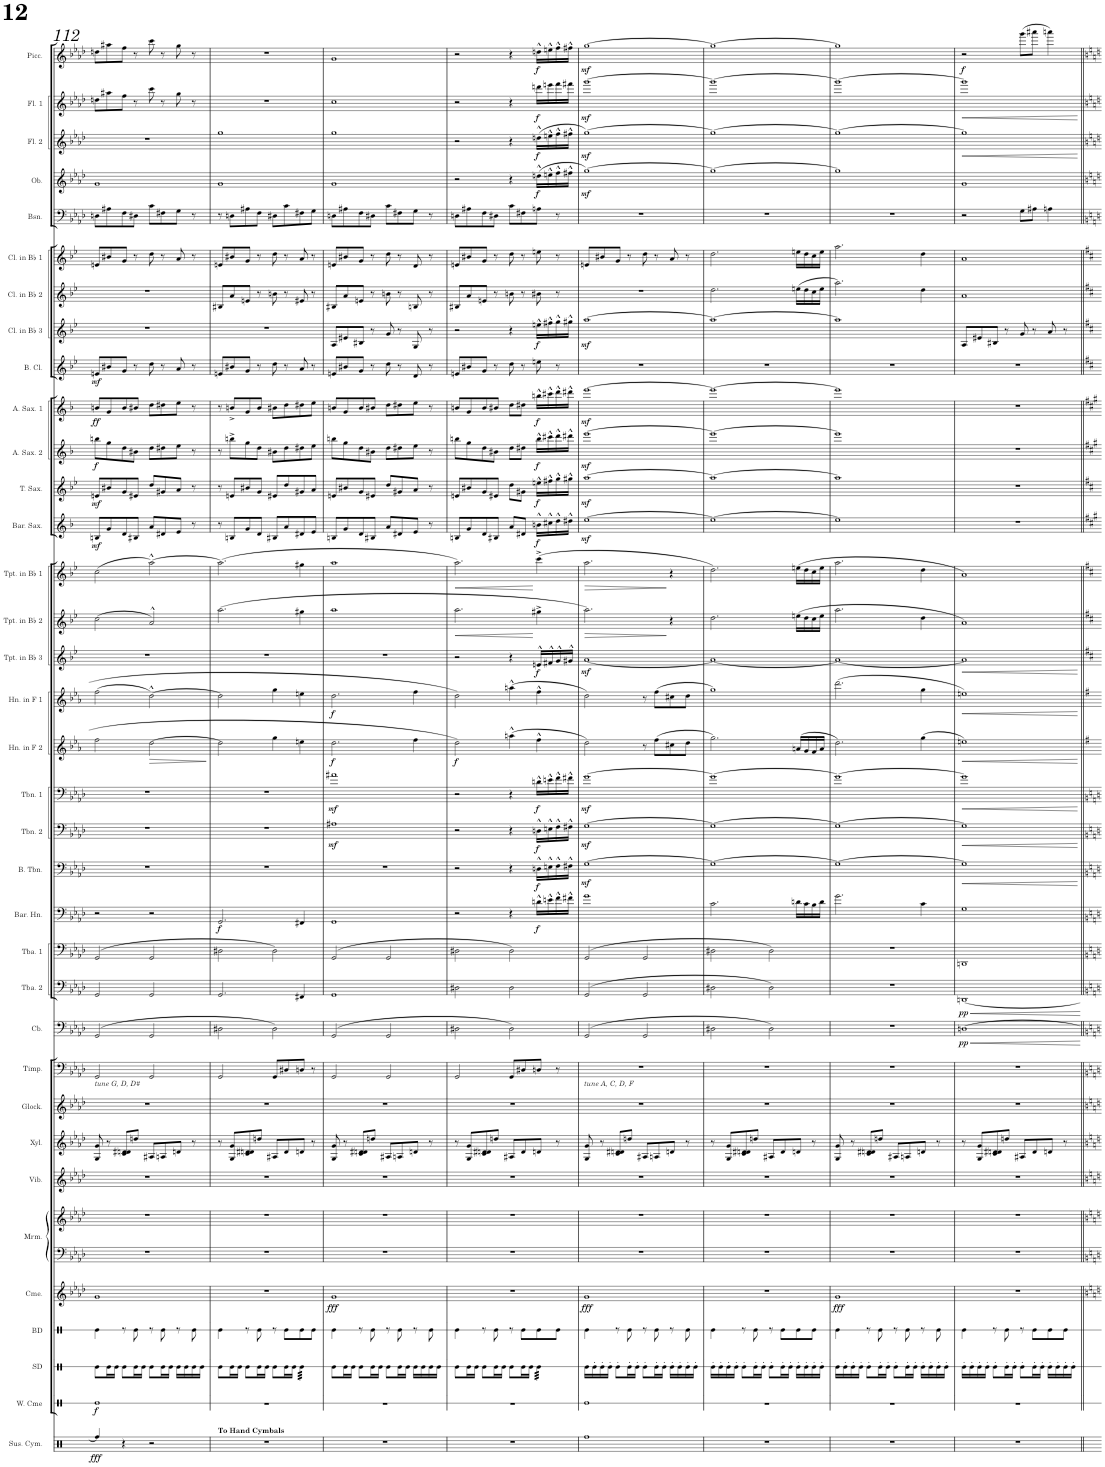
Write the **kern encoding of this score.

**kern	**dynam	**kern	**dynam	**kern	**kern	**kern	**dynam	**kern	**kern	**kern	**kern	**kern	**kern	**kern	**dynam	**kern	**dynam	**kern	**kern	**dynam	**kern	**dynam	**kern	**dynam	**kern	**dynam	**kern	**dynam	**kern	**dynam	**kern	**dynam	**kern	**dynam	**kern	**dynam	**kern	**dynam	**kern	**dynam	**kern	**dynam	**kern	**dynam	**kern	**dynam	**kern	**dynam	**kern	**kern	**kern	**kern	**dynam	**kern	**dynam	**kern	**dynam	**kern	**dynam
*part35	*part35	*part34	*part34	*part33	*part32	*part31	*part31	*part30	*part30	*part29	*part28	*part27	*part26	*part25	*part25	*part24	*part24	*part23	*part22	*part22	*part21	*part21	*part20	*part20	*part19	*part19	*part18	*part18	*part17	*part17	*part16	*part16	*part15	*part15	*part14	*part14	*part13	*part13	*part12	*part12	*part11	*part11	*part10	*part10	*part9	*part9	*part8	*part8	*part7	*part6	*part5	*part4	*part4	*part3	*part3	*part2	*part2	*part1	*part1
*staff36	*staff36	*staff35	*staff35	*staff34	*staff33	*staff32	*staff32	*staff31	*staff30	*staff29	*staff28	*staff27	*staff26	*staff25	*staff25	*staff24	*staff24	*staff23	*staff22	*staff22	*staff21	*staff21	*staff20	*staff20	*staff19	*staff19	*staff18	*staff18	*staff17	*staff17	*staff16	*staff16	*staff15	*staff15	*staff14	*staff14	*staff13	*staff13	*staff12	*staff12	*staff11	*staff11	*staff10	*staff10	*staff9	*staff9	*staff8	*staff8	*staff7	*staff6	*staff5	*staff4	*staff4	*staff3	*staff3	*staff2	*staff2	*staff1	*staff1
*I"Cymbals	*	*I"Wind Chimes	*	*I"Snare Drum	*I"Bass Drum	*I"Chimes	*	*I"Marimba	*	*I"Vibraphone	*I"Xylophone	*I"Glockenspiel	*I"Timpani	*I"Contrabass	*	*I"Tuba 2	*	*I"Tuba 1	*I"Baritone Horn	*	*I"Bass Trombone	*	*I"Trombone 2	*	*I"Trombone 1	*	*I"Horn in F 2	*	*I"Horn in F 1	*	*I"Trumpet in Bb 3	*	*I"Trumpet in Bb 2	*	*I"Trumpet in Bb 1	*	*I"Baritone Saxophone	*	*I"Tenor Saxophone	*	*I"Alto Saxophone 2	*	*I"Alto Saxophone 1	*	*I"Bass Clarinet	*	*I"Clarinet in Bb 3	*	*I"Clarinet in Bb 2	*I"Clarinet in Bb 1	*I"Bassoon	*I"Oboe	*	*I"Flute 2	*	*I"Flute 1	*	*I"Piccolo	*
*I'Cym.	*	*I'W. Cme	*	*I'SD	*I'BD	*I'Cme.	*	*I'Mrm.	*	*I'Vib.	*I'Xyl.	*I'Glock.	*I'Timp.	*I'Cb.	*	*I'Tba. 2	*	*I'Tba. 1	*I'Bar. Hn.	*	*I'B. Tbn.	*	*I'Tbn. 2	*	*I'Tbn. 1	*	*I'Hn. in F 2	*	*I'Hn. in F 1	*	*I'Tpt. in Bb 3	*	*I'Tpt. in Bb 2	*	*I'Tpt. in Bb 1	*	*I'Bar. Sax.	*	*I'T. Sax.	*	*I'A. Sax. 2	*	*I'A. Sax. 1	*	*I'B. Cl.	*	*I'Cl. in Bb 3	*	*I'Cl. in Bb 2	*I'Cl. in Bb 1	*I'Bsn.	*I'Ob.	*	*I'Fl. 2	*	*I'Fl. 1	*	*I'Picc.	*
!!LO:PB:g=z
*clefX	*	*clefX	*	*clefX	*clefX	*clefG2	*	*clefF4	*clefG2	*clefG2	*clefG2	*clefG2	*clefF4	*clefF4	*	*clefF4	*	*clefF4	*clefF4	*	*clefF4	*	*clefF4	*	*clefF4	*	*clefG2	*	*clefG2	*	*clefG2	*	*clefG2	*	*clefG2	*	*clefG2	*	*clefG2	*	*clefG2	*	*clefG2	*	*clefG2	*	*clefG2	*	*clefG2	*clefG2	*clefF4	*clefG2	*	*clefG2	*	*clefG2	*	*clefG2	*
*	*	*	*	*	*	*	*	*	*	*	*Trd-7c-12	*Trd-14c-24	*	*Trd7c12	*	*	*	*	*Trd4c7	*	*	*	*	*	*	*	*Trd4c7	*	*Trd4c7	*	*Trd1c2	*	*Trd1c2	*	*Trd1c2	*	*Trd12c21	*	*Trd8c14	*	*Trd5c9	*	*Trd5c9	*	*Trd8c14	*	*Trd1c2	*	*Trd1c2	*Trd1c2	*	*	*	*	*	*	*	*Trd-7c-12	*
*k[]	*	*k[]	*	*k[]	*k[]	*k[b-e-a-d-]	*	*k[b-e-a-d-]	*k[b-e-a-d-]	*k[b-e-a-d-]	*k[b-e-a-d-]	*k[b-e-a-d-]	*k[b-e-a-d-]	*k[b-e-a-d-]	*	*k[b-e-a-d-]	*	*k[b-e-a-d-]	*k[b-e-a-d-]	*	*k[b-e-a-d-]	*	*k[b-e-a-d-]	*	*k[b-e-a-d-]	*	*k[b-e-a-]	*	*k[b-e-a-]	*	*k[b-e-]	*	*k[b-e-]	*	*k[b-e-]	*	*k[b-]	*	*k[b-e-]	*	*k[b-]	*	*k[b-]	*	*k[b-e-]	*	*k[b-e-]	*	*k[b-e-]	*k[b-e-]	*k[b-e-a-d-]	*k[b-e-a-d-]	*	*k[b-e-a-d-]	*	*k[b-e-a-d-]	*	*k[b-e-a-d-]	*
*M4/4	*	*M4/4	*	*M4/4	*M4/4	*M4/4	*	*M4/4	*M4/4	*M4/4	*M4/4	*M4/4	*M4/4	*M4/4	*	*M4/4	*	*M4/4	*M4/4	*	*M4/4	*	*M4/4	*	*M4/4	*	*M4/4	*	*M4/4	*	*M4/4	*	*M4/4	*	*M4/4	*	*M4/4	*	*M4/4	*	*M4/4	*	*M4/4	*	*M4/4	*	*M4/4	*	*M4/4	*M4/4	*M4/4	*M4/4	*	*M4/4	*	*M4/4	*	*M4/4	*
=112	=112	=112	=112	=112	=112	=112	=112	=112	=112	=112	=112	=112	=112	=112	=112	=112	=112	=112	=112	=112	=112	=112	=112	=112	=112	=112	=112	=112	=112	=112	=112	=112	=112	=112	=112	=112	=112	=112	=112	=112	=112	=112	=112	=112	=112	=112	=112	=112	=112	=112	=112	=112	=112	=112	=112	=112	=112	=112	=112
!	!	!	!	!	!	!	!	!	!	!	!	!	!LO:TX:b:i:t=tune G, D, D#	!	!	!	!	!	!	!	!	!	!	!	!	!	!	!	!	!	!	!	!	!	!	!	!	!	!	!	!	!	!	!	!	!	!	!	!	!	!	!	!	!	!	!	!	!	!
!	!LO:DY:b	!	!LO:DY:b	!	!	!	!	!	!	!	!	!	!	!	!	!	!	!	!	!	!	!	!	!	!	!	!	!	!	!	!	!	!	!	!	!	!	!LO:DY:b	!	!LO:DY:b	!	!LO:DY:b	!	!LO:DY:b	!	!LO:DY:b	!	!	!	!	!	!	!	!	!	!	!	!	!
4Rff/]	fff	1Re	f	8Re\L	4Re\	1g	.	1r	1r	1r	8G/ 8g/	1r	2GG/	(2GG/	.	2GG/	.	(2GG/	2r	.	1r	.	1r	.	1r	.	2ff\	.	(2ff\	.	1r	.	(2cc\	.	(2cc\	.	8Bn/L	mf	8en/L	mf	8bbn\L	f	8bn/L	ff	8en/L	mf	1r	.	1r	8en/L	8Dn\L	1g	.	1r	.	8ddn\L	.	8ddn\L	.
.	.	.	.	16Re\L	.	.	.	.	.	.	8r	.	.	.	.	.	.	.	.	.	.	.	.	.	.	.	.	.	.	.	.	.	.	.	.	.	8g/	.	8b#X/	.	8gg\	.	8g/	.	8b#X/	.	.	.	.	8b#X/	8A#X\	.	.	.	.	8aa#X\	.	8aa#X\	.
.	.	.	.	16Re\JJ	.	.	.	.	.	.	.	.	.	.	.	.	.	.	.	.	.	.	.	.	.	.	.	.	.	.	.	.	.	.	.	.	.	.	.	.	.	.	.	.	.	.	.	.	.	.	.	.	.	.	.	.	.	.	.
4r	.	.	.	8Re\L	8r	.	.	.	.	.	8c/ 8dn/ 8d#X/L	.	.	.	.	.	.	.	.	.	.	.	.	.	.	.	.	.	.	.	.	.	.	.	.	.	8d/	.	8g/	.	8dd\	.	8b/	.	8g/J	.	.	.	.	8g/J	8F\	.	.	.	.	8ff\J	.	8ff\J	.
.	.	.	.	16Re\L	8Re\	.	.	.	.	.	8ddn/J	.	.	.	.	.	.	.	.	.	.	.	.	.	.	.	.	.	.	.	.	.	.	.	.	.	8B#X/J	.	8e#X/J	.	8b#X\J	.	8b#X/J	.	8r	.	.	.	.	8r	8D#X\J	.	.	.	.	8r	.	8r	.
.	.	.	.	16Re\JJ	.	.	.	.	.	.	.	.	.	.	.	.	.	.	.	.	.	.	.	.	.	.	.	.	.	.	.	.	.	.	.	.	.	.	.	.	.	.	.	.	.	.	.	.	.	.	.	.	.	.	.	.	.	.	.
!	!	!	!	!	!	!	!	!	!	!	!	!	!	!	!	!	!	!	!	!	!	!	!	!	!	!	!	!LO:HP:b	!	!	!	!	!	!	!	!	!	!	!	!	!	!	!	!	!	!	!	!	!	!	!	!	!	!	!	!	!	!	!
2r	.	.	.	8Re\L	8r	.	.	.	.	.	8A#X/L	.	2GG/	2GG/	.	2GG/	.	2GG/	2r	.	.	.	.	.	.	.	[2dd\	>	[2dd^^\)	.	.	.	2a^^/)	.	[2aa^^\)	.	8a/L	.	8dd/L	.	8dd\L	.	8dd\L	.	8dd\	.	.	.	.	8dd\	8c\L	.	.	.	.	8ccc\	.	8ccc\	.
.	.	.	.	16Re\L	8Re\	.	.	.	.	.	8An/	.	.	.	.	.	.	.	.	.	.	.	.	.	.	.	.	.	.	.	.	.	.	.	.	.	8d#X/	.	8g#X/	.	8dd#X\	.	8dd#X\	.	8r	.	.	.	.	8r	8F#X\	.	.	.	.	8r	.	8r	.
.	.	.	.	16Re\JJ	.	.	.	.	.	.	.	.	.	.	.	.	.	.	.	.	.	.	.	.	.	.	.	.	.	.	.	.	.	.	.	.	.	.	.	.	.	.	.	.	.	.	.	.	.	.	.	.	.	.	.	.	.	.	.
.	.	.	.	16Re\LL	8r	.	.	.	.	.	8dn/J	.	.	.	.	.	.	.	.	.	.	.	.	.	.	.	.	.	.	.	.	.	.	.	.	.	8e/J	.	8a/J	.	8ee\J	.	8ee\J	.	8a/	.	.	.	.	8a/	8G\J	.	.	.	.	8gg\	.	8gg\	.
.	.	.	.	16Re\	.	.	.	.	.	.	.	.	.	.	.	.	.	.	.	.	.	.	.	.	.	.	.	.	.	.	.	.	.	.	.	.	.	.	.	.	.	.	.	.	.	.	.	.	.	.	.	.	.	.	.	.	.	.	.
.	.	.	.	16Re\	8Re\	.	.	.	.	.	8r	.	.	.	.	.	.	.	.	.	.	.	.	.	.	.	.	.	.	.	.	.	.	.	.	.	8r	.	8r	.	8r	.	8r	.	8r	.	.	.	.	8r	8r	.	.	.	.	8r	.	8r	.
.	.	.	.	16Re\JJ	.	.	.	.	.	.	.	.	.	.	.	.	.	.	.	.	.	.	.	.	.	.	.	.	.	.	.	.	.	.	.	.	.	.	.	.	.	.	.	.	.	.	.	.	.	.	.	.	.	.	.	.	.	.	.
.	.	.	.	.	.	.	.	.	.	.	.	.	.	.	.	.	.	.	.	.	.	.	.	.	.	.	.	]	.	.	.	.	.	.	.	.	.	.	.	.	.	.	.	.	.	.	.	.	.	.	.	.	.	.	.	.	.	.	.
=113	=113	=113	=113	=113	=113	=113	=113	=113	=113	=113	=113	=113	=113	=113	=113	=113	=113	=113	=113	=113	=113	=113	=113	=113	=113	=113	=113	=113	=113	=113	=113	=113	=113	=113	=113	=113	=113	=113	=113	=113	=113	=113	=113	=113	=113	=113	=113	=113	=113	=113	=113	=113	=113	=113	=113	=113	=113	=113	=113
!LO:TX:a:B:t=To Hand Cymbals	!	!	!	!	!	!	!	!	!	!	!	!	!	!	!	!	!	!	!	!	!	!	!	!	!	!	!	!	!	!	!	!	!	!	!	!	!	!	!	!	!	!	!	!	!	!	!	!	!	!	!	!	!	!	!	!	!	!	!
!	!	!	!	!	!	!	!	!	!	!	!	!	!	!	!	!	!	!	!	!LO:DY:b	!	!	!	!	!	!	!	!	!	!	!	!	!	!	!	!	!	!	!	!	!	!	!	!	!	!	!	!	!	!	!	!	!	!	!	!	!	!	!
1r	.	1r	.	8Re\L	4Re\	1r	.	1r	1r	1r	8r	1r	2GG/	2D#X\	.	2.GG/	.	2D#X\	2.GG/	f	1r	.	1r	.	1r	.	2dd\]	.	2dd\]	.	1r	.	(2.aa\	.	(2.aa\]	.	8r	.	8r	.	8r	.	8r	.	8en/L	.	1r	.	8B#X/L	8en/L	8r	1g	.	1gg	.	1r	.	1r	.
.	.	.	.	16Re\L	.	.	.	.	.	.	8G/ 8g/L	.	.	.	.	.	.	.	.	.	.	.	.	.	.	.	.	.	.	.	.	.	.	.	.	.	8Bn/L	.	8en/L	.	8bbn^\L	.	8bn^/L	.	8b#X/	.	.	.	8a/	8b#X/	8Dn\L	.	.	.	.	.	.	.	.
.	.	.	.	16Re\JJ	.	.	.	.	.	.	.	.	.	.	.	.	.	.	.	.	.	.	.	.	.	.	.	.	.	.	.	.	.	.	.	.	.	.	.	.	.	.	.	.	.	.	.	.	.	.	.	.	.	.	.	.	.	.	.
.	.	.	.	8Re\L	8r	.	.	.	.	.	8c/ 8dn/ 8d#X/	.	.	.	.	.	.	.	.	.	.	.	.	.	.	.	.	.	.	.	.	.	.	.	.	.	8g/	.	8b#X/	.	8gg\	.	8g/	.	8g/J	.	.	.	8en/J	8g/J	8A#X\	.	.	.	.	.	.	.	.
.	.	.	.	16Re\L	8Re\	.	.	.	.	.	8ddn/J	.	.	.	.	.	.	.	.	.	.	.	.	.	.	.	.	.	.	.	.	.	.	.	.	.	8d/J	.	8g/J	.	8dd\J	.	8b/J	.	8r	.	.	.	8r	8r	8F\J	.	.	.	.	.	.	.	.
.	.	.	.	16Re\JJ	.	.	.	.	.	.	.	.	.	.	.	.	.	.	.	.	.	.	.	.	.	.	.	.	.	.	.	.	.	.	.	.	.	.	.	.	.	.	.	.	.	.	.	.	.	.	.	.	.	.	.	.	.	.	.
.	.	.	.	8Re\L	8r	.	.	.	.	.	8A#X/L	.	8GG/L	2D#\)	.	.	.	2D#\)	.	.	.	.	.	.	.	.	4gg\	.	4gg\	.	.	.	.	.	.	.	8B#X/L	.	8e#X/L	.	8b#X\L	.	8b#X\L	.	8dd\	.	.	.	8bn\	8dd\	8D#X\L	.	.	.	.	.	.	.	.
.	.	.	.	16Re\L	8Re\L	.	.	.	.	.	8d#/	.	8D#X/	.	.	.	.	.	.	.	.	.	.	.	.	.	.	.	.	.	.	.	.	.	.	.	8a/	.	8dd/	.	8dd\	.	8dd\	.	8r	.	.	.	8r	8r	8c\	.	.	.	.	.	.	.	.
.	.	.	.	16Re\JJ	.	.	.	.	.	.	.	.	.	.	.	.	.	.	.	.	.	.	.	.	.	.	.	.	.	.	.	.	.	.	.	.	.	.	.	.	.	.	.	.	.	.	.	.	.	.	.	.	.	.	.	.	.	.	.
*	*	*	*	*tremolo	*	*	*	*	*	*	*	*	*	*	*	*	*	*	*	*	*	*	*	*	*	*	*	*	*	*	*	*	*	*	*	*	*	*	*	*	*	*	*	*	*	*	*	*	*	*	*	*	*	*	*	*	*	*	*
.	.	.	.	32Re\LLL	8Re\	.	.	.	.	.	8dn/J	.	8Dn/J	.	.	4FF#X/	.	.	4FF#X/	.	.	.	.	.	.	.	4een\	.	4een\	.	.	.	4gg#X\	.	4gg#X\	.	8d#X/	.	8g#X/	.	8dd#X\	.	8dd#X\	.	8a/	.	.	.	8e#X/	8a/	8F#X\	.	.	.	.	.	.	.	.
.	.	.	.	32Re\	.	.	.	.	.	.	.	.	.	.	.	.	.	.	.	.	.	.	.	.	.	.	.	.	.	.	.	.	.	.	.	.	.	.	.	.	.	.	.	.	.	.	.	.	.	.	.	.	.	.	.	.	.	.	.
.	.	.	.	32Re\	.	.	.	.	.	.	.	.	.	.	.	.	.	.	.	.	.	.	.	.	.	.	.	.	.	.	.	.	.	.	.	.	.	.	.	.	.	.	.	.	.	.	.	.	.	.	.	.	.	.	.	.	.	.	.
.	.	.	.	32Re\	.	.	.	.	.	.	.	.	.	.	.	.	.	.	.	.	.	.	.	.	.	.	.	.	.	.	.	.	.	.	.	.	.	.	.	.	.	.	.	.	.	.	.	.	.	.	.	.	.	.	.	.	.	.	.
.	.	.	.	32Re\	8Re\J	.	.	.	.	.	8r	.	8r	.	.	.	.	.	.	.	.	.	.	.	.	.	.	.	.	.	.	.	.	.	.	.	8e/J	.	8a/J	.	8ee\J	.	8ee\J	.	8r	.	.	.	8r	8r	8G\J	.	.	.	.	.	.	.	.
.	.	.	.	32Re\	.	.	.	.	.	.	.	.	.	.	.	.	.	.	.	.	.	.	.	.	.	.	.	.	.	.	.	.	.	.	.	.	.	.	.	.	.	.	.	.	.	.	.	.	.	.	.	.	.	.	.	.	.	.	.
.	.	.	.	32Re\	.	.	.	.	.	.	.	.	.	.	.	.	.	.	.	.	.	.	.	.	.	.	.	.	.	.	.	.	.	.	.	.	.	.	.	.	.	.	.	.	.	.	.	.	.	.	.	.	.	.	.	.	.	.	.
.	.	.	.	32Re\JJJ	.	.	.	.	.	.	.	.	.	.	.	.	.	.	.	.	.	.	.	.	.	.	.	.	.	.	.	.	.	.	.	.	.	.	.	.	.	.	.	.	.	.	.	.	.	.	.	.	.	.	.	.	.	.	.
*	*	*	*	*Xtremolo	*	*	*	*	*	*	*	*	*	*	*	*	*	*	*	*	*	*	*	*	*	*	*	*	*	*	*	*	*	*	*	*	*	*	*	*	*	*	*	*	*	*	*	*	*	*	*	*	*	*	*	*	*	*	*
=114	=114	=114	=114	=114	=114	=114	=114	=114	=114	=114	=114	=114	=114	=114	=114	=114	=114	=114	=114	=114	=114	=114	=114	=114	=114	=114	=114	=114	=114	=114	=114	=114	=114	=114	=114	=114	=114	=114	=114	=114	=114	=114	=114	=114	=114	=114	=114	=114	=114	=114	=114	=114	=114	=114	=114	=114	=114	=114	=114
!	!	!	!	!	!	!	!LO:DY:b	!	!	!	!	!	!	!	!	!	!	!	!	!	!	!	!	!LO:DY:b	!	!LO:DY:b	!	!LO:DY:b	!	!LO:DY:b	!	!	!	!	!	!	!	!	!	!	!	!	!	!	!	!	!	!	!	!	!	!	!	!	!	!	!	!	!
1r	.	1r	.	8Re\L	4Re\	1g	fff	1r	1r	1r	8G/ 8g/	1r	2GG/	(2GG/	.	1GG	.	(2GG/	1GG	.	1r	.	1A#X	mf	1a#X	mf	2.dd\	f	2.dd\	f	1r	.	1aa	.	1aa	.	8Bn/L	.	8en/L	.	8bbn\L	.	8bn/L	.	8en/L	.	8A/L	.	8B#X/L	8en/L	8Dn\L	1g	.	1gg	.	1cc	.	1g	.
.	.	.	.	16Re\L	.	.	.	.	.	.	8r	.	.	.	.	.	.	.	.	.	.	.	.	.	.	.	.	.	.	.	.	.	.	.	.	.	8g/	.	8b#X/	.	8gg\	.	8g/	.	8b#X/	.	8e#X/	.	8a/	8b#X/	8A#X\	.	.	.	.	.	.	.	.
.	.	.	.	16Re\JJ	.	.	.	.	.	.	.	.	.	.	.	.	.	.	.	.	.	.	.	.	.	.	.	.	.	.	.	.	.	.	.	.	.	.	.	.	.	.	.	.	.	.	.	.	.	.	.	.	.	.	.	.	.	.	.
.	.	.	.	8Re\L	8r	.	.	.	.	.	8c/ 8dn/ 8d#X/L	.	.	.	.	.	.	.	.	.	.	.	.	.	.	.	.	.	.	.	.	.	.	.	.	.	8d/	.	8g/	.	8dd\	.	8b/	.	8g/J	.	8B#X/J	.	8en/J	8g/J	8F\	.	.	.	.	.	.	.	.
.	.	.	.	16Re\L	8Re\	.	.	.	.	.	8ddn/J	.	.	.	.	.	.	.	.	.	.	.	.	.	.	.	.	.	.	.	.	.	.	.	.	.	8B#X/J	.	8e#X/J	.	8b#X\J	.	8b#X/J	.	8r	.	8r	.	8r	8r	8D#X\J	.	.	.	.	.	.	.	.
.	.	.	.	16Re\JJ	.	.	.	.	.	.	.	.	.	.	.	.	.	.	.	.	.	.	.	.	.	.	.	.	.	.	.	.	.	.	.	.	.	.	.	.	.	.	.	.	.	.	.	.	.	.	.	.	.	.	.	.	.	.	.
.	.	.	.	8Re\L	8r	.	.	.	.	.	8A#X/L	.	2GG/	2GG/	.	.	.	2GG/	.	.	.	.	.	.	.	.	.	.	.	.	.	.	.	.	.	.	8a/L	.	8dd/L	.	8dd\L	.	8dd\L	.	8dd\	.	8g/	.	8bn\	8dd\	8c\L	.	.	.	.	.	.	.	.
.	.	.	.	16Re\L	8Re\	.	.	.	.	.	8An/	.	.	.	.	.	.	.	.	.	.	.	.	.	.	.	.	.	.	.	.	.	.	.	.	.	8d#X/	.	8g#X/	.	8dd#X\	.	8dd#X\	.	8r	.	8r	.	8r	8r	8F#X\	.	.	.	.	.	.	.	.
.	.	.	.	16Re\JJ	.	.	.	.	.	.	.	.	.	.	.	.	.	.	.	.	.	.	.	.	.	.	.	.	.	.	.	.	.	.	.	.	.	.	.	.	.	.	.	.	.	.	.	.	.	.	.	.	.	.	.	.	.	.	.
.	.	.	.	16Re\LL	8r	.	.	.	.	.	8dn/J	.	.	.	.	.	.	.	.	.	.	.	.	.	.	.	4ff\	.	4ff\	.	.	.	.	.	.	.	8e/J	.	8a/J	.	8ee\J	.	8ee\J	.	8d/	.	8G/	.	8Bn/	8d/	8G\J	.	.	.	.	.	.	.	.
.	.	.	.	16Re\	.	.	.	.	.	.	.	.	.	.	.	.	.	.	.	.	.	.	.	.	.	.	.	.	.	.	.	.	.	.	.	.	.	.	.	.	.	.	.	.	.	.	.	.	.	.	.	.	.	.	.	.	.	.	.
.	.	.	.	16Re\	8Re\	.	.	.	.	.	8r	.	.	.	.	.	.	.	.	.	.	.	.	.	.	.	.	.	.	.	.	.	.	.	.	.	8r	.	8r	.	8r	.	8r	.	8r	.	8r	.	8r	8r	8r	.	.	.	.	.	.	.	.
.	.	.	.	16Re\JJ	.	.	.	.	.	.	.	.	.	.	.	.	.	.	.	.	.	.	.	.	.	.	.	.	.	.	.	.	.	.	.	.	.	.	.	.	.	.	.	.	.	.	.	.	.	.	.	.	.	.	.	.	.	.	.
=115	=115	=115	=115	=115	=115	=115	=115	=115	=115	=115	=115	=115	=115	=115	=115	=115	=115	=115	=115	=115	=115	=115	=115	=115	=115	=115	=115	=115	=115	=115	=115	=115	=115	=115	=115	=115	=115	=115	=115	=115	=115	=115	=115	=115	=115	=115	=115	=115	=115	=115	=115	=115	=115	=115	=115	=115	=115	=115	=115
!	!	!	!	!	!	!	!	!	!	!	!	!	!	!	!	!	!	!	!	!	!	!	!	!	!	!	!	!LO:DY:b	!	!	!	!	!	!LO:HP:b	!	!LO:HP:b	!	!	!	!	!	!	!	!	!	!	!	!	!	!	!	!	!	!	!	!	!	!	!
1r	.	1r	.	8Re\L	4Re\	1r	.	1r	1r	1r	8r	1r	2GG/	2D#X\	.	2D#X\	.	2D#X\	2r	.	2r	.	2r	.	2r	.	2dd\	f	2dd\	.	2r	.	2.aa\	<	2.aa\)	<	8Bn/L	.	8en/L	.	8bbn\L	.	8bn/L	.	8en/L	.	2r	.	8B#X/L	8en/L	8Dn\L	2r	.	2r	.	2r	.	2r	.
.	.	.	.	16Re\L	.	.	.	.	.	.	8G/ 8g/L	.	.	.	.	.	.	.	.	.	.	.	.	.	.	.	.	.	.	.	.	.	.	.	.	.	8g/	.	8b#X/	.	8gg\	.	8g/	.	8b#X/	.	.	.	8a/	8b#X/	8A#X\	.	.	.	.	.	.	.	.
.	.	.	.	16Re\JJ	.	.	.	.	.	.	.	.	.	.	.	.	.	.	.	.	.	.	.	.	.	.	.	.	.	.	.	.	.	.	.	.	.	.	.	.	.	.	.	.	.	.	.	.	.	.	.	.	.	.	.	.	.	.	.
.	.	.	.	8Re\L	8r	.	.	.	.	.	8c/ 8dn/ 8d#X/	.	.	.	.	.	.	.	.	.	.	.	.	.	.	.	.	.	.	.	.	.	.	.	.	.	8d/	.	8g/	.	8dd\	.	8b/	.	8g/J	.	.	.	8en/J	8g/J	8F\	.	.	.	.	.	.	.	.
.	.	.	.	16Re\L	8Re\	.	.	.	.	.	8ddn/J	.	.	.	.	.	.	.	.	.	.	.	.	.	.	.	.	.	.	.	.	.	.	.	.	.	8B#X/J	.	8e#X/J	.	8b#X\J	.	8b#X/J	.	8r	.	.	.	8r	8r	8D#X\J	.	.	.	.	.	.	.	.
.	.	.	.	16Re\JJ	.	.	.	.	.	.	.	.	.	.	.	.	.	.	.	.	.	.	.	.	.	.	.	.	.	.	.	.	.	.	.	.	.	.	.	.	.	.	.	.	.	.	.	.	.	.	.	.	.	.	.	.	.	.	.
.	.	.	.	8Re\L	8r	.	.	.	.	.	8A#X/L	.	8GG/L	2D#\)	.	2D#\	.	2D#\)	4r	.	4r	.	4r	.	4r	.	(4aan^^\	.	(4aan^^\	.	4r	.	.	.	.	.	8a/L	.	8dd\L	.	8dd\L	.	8dd\L	.	8dd\	.	4r	.	8bn\	8dd\	8c\L	4r	.	4r	.	4r	.	4r	.
.	.	.	.	16Re\L	8Re\L	.	.	.	.	.	8d#/	.	8D#X/	.	.	.	.	.	.	.	.	.	.	.	.	.	.	.	.	.	.	.	.	.	.	.	8d#X/J	.	8g#X\J	.	8dd#X\J	.	8dd#X\J	.	8r	.	.	.	8r	8r	8F#X\	.	.	.	.	.	.	.	.
.	.	.	.	16Re\JJ	.	.	.	.	.	.	.	.	.	.	.	.	.	.	.	.	.	.	.	.	.	.	.	.	.	.	.	.	.	.	.	.	.	.	.	.	.	.	.	.	.	.	.	.	.	.	.	.	.	.	.	.	.	.	.
!	!	!	!	!	!	!	!	!	!	!	!	!	!	!	!	!	!	!	!	!LO:DY:b	!	!LO:DY:b	!	!LO:DY:b	!	!LO:DY:b	!	!	!	!	!	!LO:DY:b	!	!	!	!	!	!LO:DY:b	!	!LO:DY:b	!	!LO:DY:b	!	!LO:DY:b	!	!	!	!LO:DY:b	!	!	!	!	!LO:DY:b	!	!LO:DY:b	!	!LO:DY:b	!	!LO:DY:b
*	*	*	*	*tremolo	*	*	*	*	*	*	*	*	*	*	*	*	*	*	*	*	*	*	*	*	*	*	*	*	*	*	*	*	*	*	*	*	*	*	*	*	*	*	*	*	*	*	*	*	*	*	*	*	*	*	*	*	*	*	*
.	.	.	.	32Re\LLL	8Re\	.	.	.	.	.	8dn/J	.	8Dn/J	.	.	.	.	.	16dn^^\LL	f	16Dn^^\LL	f	16Dn^^\LL	f	16dn^^\LL	f	4ff^^\	.	4ff^^\	.	16en^^/LL	f	4gg#X^\	[	(4ccc^\	[	16bn^^\LL	f	16een^^\LL	f	16bb^^\LL	f	16bbn^^\LL	f	8een\	.	16een^^\LL	f	8b#X\	8een\	8An\J	(16ddn^^\LL	f	(16ddn^^\LL	f	16dddn\LL	f	16ddn^^\LL	f
.	.	.	.	32Re\	.	.	.	.	.	.	.	.	.	.	.	.	.	.	.	.	.	.	.	.	.	.	.	.	.	.	.	.	.	.	.	.	.	.	.	.	.	.	.	.	.	.	.	.	.	.	.	.	.	.	.	.	.	.	.
.	.	.	.	32Re\	.	.	.	.	.	.	.	.	.	.	.	.	.	.	16en^^\	.	16En^^\	.	16En^^\	.	16en^^\	.	.	.	.	.	16f#X^^/	.	.	.	.	.	16cc#X^^\	.	16ff#X^^\	.	16ccc#X^^\	.	16ccc#X^^\	.	.	.	16ff#X^^\	.	.	.	.	16een^^\	.	16een^^\	.	16eeen\	.	16een^^\	.
.	.	.	.	32Re\	.	.	.	.	.	.	.	.	.	.	.	.	.	.	.	.	.	.	.	.	.	.	.	.	.	.	.	.	.	.	.	.	.	.	.	.	.	.	.	.	.	.	.	.	.	.	.	.	.	.	.	.	.	.	.
.	.	.	.	32Re\	8Re\J	.	.	.	.	.	8r	.	8r	.	.	.	.	.	16f^^\	.	16F^^\	.	16F^^\	.	16f^^\	.	.	.	.	.	16g^^/	.	.	.	.	.	16dd^^\	.	16gg^^\	.	16ddd^^\	.	16ddd^^\	.	8r	.	16gg^^\	.	8r	8r	8r	16ff^^\	.	16ff^^\	.	16fff\	.	16ff^^\	.
.	.	.	.	32Re\	.	.	.	.	.	.	.	.	.	.	.	.	.	.	.	.	.	.	.	.	.	.	.	.	.	.	.	.	.	.	.	.	.	.	.	.	.	.	.	.	.	.	.	.	.	.	.	.	.	.	.	.	.	.	.
.	.	.	.	32Re\	.	.	.	.	.	.	.	.	.	.	.	.	.	.	16f#X^^\JJ	.	16F#X^^\JJ	.	16F#X^^\JJ	.	16f#X^^\JJ	.	.	.	.	.	16g#X^^/JJ	.	.	.	.	.	16dd#X^^\JJ	.	16gg#X^^\JJ	.	16ddd#X^^\JJ	.	16ddd#X^^\JJ	.	.	.	16gg#X^^\JJ	.	.	.	.	16ff#X^^\JJ	.	16ff#X^^\JJ	.	16fff#X\JJ	.	16ff#X^^\JJ	.
.	.	.	.	32Re\JJJ	.	.	.	.	.	.	.	.	.	.	.	.	.	.	.	.	.	.	.	.	.	.	.	.	.	.	.	.	.	.	.	.	.	.	.	.	.	.	.	.	.	.	.	.	.	.	.	.	.	.	.	.	.	.	.
*	*	*	*	*Xtremolo	*	*	*	*	*	*	*	*	*	*	*	*	*	*	*	*	*	*	*	*	*	*	*	*	*	*	*	*	*	*	*	*	*	*	*	*	*	*	*	*	*	*	*	*	*	*	*	*	*	*	*	*	*	*	*
=116	=116	=116	=116	=116	=116	=116	=116	=116	=116	=116	=116	=116	=116	=116	=116	=116	=116	=116	=116	=116	=116	=116	=116	=116	=116	=116	=116	=116	=116	=116	=116	=116	=116	=116	=116	=116	=116	=116	=116	=116	=116	=116	=116	=116	=116	=116	=116	=116	=116	=116	=116	=116	=116	=116	=116	=116	=116	=116	=116
!	!	!	!	!	!	!	!	!	!	!	!	!	!LO:TX:b:i:t=tune A, C, D, F	!	!	!	!	!	!	!	!	!	!	!	!	!	!	!	!	!	!	!	!	!	!	!	!	!	!	!	!	!	!	!	!	!	!	!	!	!	!	!	!	!	!	!	!	!	!
!	!	!	!	!	!	!	!LO:DY:b	!	!	!	!	!	!	!	!	!	!	!	!	!	!	!LO:DY:b	!	!LO:DY:b	!	!LO:DY:b	!	!	!	!	!	!LO:DY:b	!	!LO:HP:b	!	!LO:HP:b	!	!LO:DY:b	!	!LO:DY:b	!	!LO:DY:b	!	!LO:DY:b	!	!	!	!LO:DY:b	!	!	!	!	!LO:DY:b	!	!LO:DY:b	!	!LO:DY:b	!	!LO:DY:b
1Rff	.	1Re	.	16Re\LL	4Re\	1g	fff	1r	1r	1r	8G/ 8g/	1r	1r	(2GG/	.	(2GG/	.	(2GG/	1g	.	[1G	mf	[1G	mf	[1g	mf	2dd\)	.	2dd\)	.	[1a	mf	2.aa\)	>	2.aa\	>	[1ee	mf	[1aa	mf	[1eee	mf	[1eee	mf	1r	.	[1aa	mf	1r	8en/L	1r	[1gg)	mf	[1gg)	mf	[1ggg	mf	[1gg	mf
.	.	.	.	16Re'\	.	.	.	.	.	.	.	.	.	.	.	.	.	.	.	.	.	.	.	.	.	.	.	.	.	.	.	.	.	.	.	.	.	.	.	.	.	.	.	.	.	.	.	.	.	.	.	.	.	.	.	.	.	.	.
.	.	.	.	16Re'\	.	.	.	.	.	.	8r	.	.	.	.	.	.	.	.	.	.	.	.	.	.	.	.	.	.	.	.	.	.	.	.	.	.	.	.	.	.	.	.	.	.	.	.	.	.	8b#X/	.	.	.	.	.	.	.	.	.
.	.	.	.	16Re'\JJ	.	.	.	.	.	.	.	.	.	.	.	.	.	.	.	.	.	.	.	.	.	.	.	.	.	.	.	.	.	.	.	.	.	.	.	.	.	.	.	.	.	.	.	.	.	.	.	.	.	.	.	.	.	.	.
.	.	.	.	8Re'\L	8r	.	.	.	.	.	8c/ 8dn/ 8d#X/L	.	.	.	.	.	.	.	.	.	.	.	.	.	.	.	.	.	.	.	.	.	.	.	.	.	.	.	.	.	.	.	.	.	.	.	.	.	.	8g/J	.	.	.	.	.	.	.	.	.
.	.	.	.	16Re'\L	8Re\	.	.	.	.	.	8ddn/J	.	.	.	.	.	.	.	.	.	.	.	.	.	.	.	.	.	.	.	.	.	.	.	.	.	.	.	.	.	.	.	.	.	.	.	.	.	.	8r	.	.	.	.	.	.	.	.	.
.	.	.	.	16Re'\JJ	.	.	.	.	.	.	.	.	.	.	.	.	.	.	.	.	.	.	.	.	.	.	.	.	.	.	.	.	.	.	.	.	.	.	.	.	.	.	.	.	.	.	.	.	.	.	.	.	.	.	.	.	.	.	.
.	.	.	.	8Re'\L	8r	.	.	.	.	.	8A#X/L	.	.	2GG/	.	2GG/	.	2GG/	.	.	.	.	.	.	.	.	8r	.	8r	.	.	.	.	.	.	.	.	.	.	.	.	.	.	.	.	.	.	.	.	8dd\	.	.	.	.	.	.	.	.	.
.	.	.	.	16Re'\L	8Re\	.	.	.	.	.	8An/	.	.	.	.	.	.	.	.	.	.	.	.	.	.	.	(8ff\L	.	(8ff\L	.	.	.	.	.	.	.	.	.	.	.	.	.	.	.	.	.	.	.	.	8r	.	.	.	.	.	.	.	.	.
.	.	.	.	16Re'\JJ	.	.	.	.	.	.	.	.	.	.	.	.	.	.	.	.	.	.	.	.	.	.	.	.	.	.	.	.	.	.	.	.	.	.	.	.	.	.	.	.	.	.	.	.	.	.	.	.	.	.	.	.	.	.	.
.	.	.	.	16Re'\LL	8r	.	.	.	.	.	8dn/J	.	.	.	.	.	.	.	.	.	.	.	.	.	.	.	8cc#X\	.	8cc#X\	.	.	.	4r	]	4r	]	.	.	.	.	.	.	.	.	.	.	.	.	.	8a/	.	.	.	.	.	.	.	.	.
.	.	.	.	16Re'\	.	.	.	.	.	.	.	.	.	.	.	.	.	.	.	.	.	.	.	.	.	.	.	.	.	.	.	.	.	.	.	.	.	.	.	.	.	.	.	.	.	.	.	.	.	.	.	.	.	.	.	.	.	.	.
.	.	.	.	16Re'\	8Re\	.	.	.	.	.	8r	.	.	.	.	.	.	.	.	.	.	.	.	.	.	.	8dd\J	.	8dd\J	.	.	.	.	.	.	.	.	.	.	.	.	.	.	.	.	.	.	.	.	8r	.	.	.	.	.	.	.	.	.
.	.	.	.	16Re'\JJ	.	.	.	.	.	.	.	.	.	.	.	.	.	.	.	.	.	.	.	.	.	.	.	.	.	.	.	.	.	.	.	.	.	.	.	.	.	.	.	.	.	.	.	.	.	.	.	.	.	.	.	.	.	.	.
=117	=117	=117	=117	=117	=117	=117	=117	=117	=117	=117	=117	=117	=117	=117	=117	=117	=117	=117	=117	=117	=117	=117	=117	=117	=117	=117	=117	=117	=117	=117	=117	=117	=117	=117	=117	=117	=117	=117	=117	=117	=117	=117	=117	=117	=117	=117	=117	=117	=117	=117	=117	=117	=117	=117	=117	=117	=117	=117	=117
1r	.	1r	.	16Re'\LL	4Re\	1r	.	1r	1r	1r	8r	1r	1r	2D#X\	.	2D#X\	.	2D#X\	2.c\	.	1G_	.	1G_	.	1g_	.	2.gg\)	.	1gg)	.	1a_	.	2.dd\	.	2.dd\)	.	1ee_	.	1aa_	.	1eee_	.	1eee_	.	1r	.	1aa_	.	2.dd\	2.dd\	1r	1gg_	.	1gg_	.	1ggg_	.	1gg_	.
.	.	.	.	16Re'\	.	.	.	.	.	.	.	.	.	.	.	.	.	.	.	.	.	.	.	.	.	.	.	.	.	.	.	.	.	.	.	.	.	.	.	.	.	.	.	.	.	.	.	.	.	.	.	.	.	.	.	.	.	.	.
.	.	.	.	16Re'\	.	.	.	.	.	.	8G/ 8g/L	.	.	.	.	.	.	.	.	.	.	.	.	.	.	.	.	.	.	.	.	.	.	.	.	.	.	.	.	.	.	.	.	.	.	.	.	.	.	.	.	.	.	.	.	.	.	.	.
.	.	.	.	16Re'\JJ	.	.	.	.	.	.	.	.	.	.	.	.	.	.	.	.	.	.	.	.	.	.	.	.	.	.	.	.	.	.	.	.	.	.	.	.	.	.	.	.	.	.	.	.	.	.	.	.	.	.	.	.	.	.	.
.	.	.	.	8Re'\L	8r	.	.	.	.	.	8c/ 8dn/ 8d#X/	.	.	.	.	.	.	.	.	.	.	.	.	.	.	.	.	.	.	.	.	.	.	.	.	.	.	.	.	.	.	.	.	.	.	.	.	.	.	.	.	.	.	.	.	.	.	.	.
.	.	.	.	16Re'\L	8Re\	.	.	.	.	.	8ddn/J	.	.	.	.	.	.	.	.	.	.	.	.	.	.	.	.	.	.	.	.	.	.	.	.	.	.	.	.	.	.	.	.	.	.	.	.	.	.	.	.	.	.	.	.	.	.	.	.
.	.	.	.	16Re'\JJ	.	.	.	.	.	.	.	.	.	.	.	.	.	.	.	.	.	.	.	.	.	.	.	.	.	.	.	.	.	.	.	.	.	.	.	.	.	.	.	.	.	.	.	.	.	.	.	.	.	.	.	.	.	.	.
.	.	.	.	8Re'\L	8r	.	.	.	.	.	8A#X/L	.	.	2D#\)	.	2D#\)	.	2D#\)	.	.	.	.	.	.	.	.	.	.	.	.	.	.	.	.	.	.	.	.	.	.	.	.	.	.	.	.	.	.	.	.	.	.	.	.	.	.	.	.	.
.	.	.	.	16Re'\L	8Re\L	.	.	.	.	.	8d#/	.	.	.	.	.	.	.	.	.	.	.	.	.	.	.	.	.	.	.	.	.	.	.	.	.	.	.	.	.	.	.	.	.	.	.	.	.	.	.	.	.	.	.	.	.	.	.	.
.	.	.	.	16Re'\JJ	.	.	.	.	.	.	.	.	.	.	.	.	.	.	.	.	.	.	.	.	.	.	.	.	.	.	.	.	.	.	.	.	.	.	.	.	.	.	.	.	.	.	.	.	.	.	.	.	.	.	.	.	.	.	.
.	.	.	.	16Re'\LL	8Re\	.	.	.	.	.	8dn/J	.	.	.	.	.	.	.	16dn\LL	.	.	.	.	.	.	.	(16an/LL	.	.	.	.	.	(16een\LL	.	(16een\LL	.	.	.	.	.	.	.	.	.	.	.	.	.	(16een\LL	16een\LL	.	.	.	.	.	.	.	.	.
.	.	.	.	16Re'\	.	.	.	.	.	.	.	.	.	.	.	.	.	.	16c\	.	.	.	.	.	.	.	16g/	.	.	.	.	.	16dd\	.	16dd\	.	.	.	.	.	.	.	.	.	.	.	.	.	16dd\	16dd\	.	.	.	.	.	.	.	.	.
.	.	.	.	16Re'\	8Re\J	.	.	.	.	.	8r	.	.	.	.	.	.	.	16B-\	.	.	.	.	.	.	.	16f/	.	.	.	.	.	16cc\	.	16cc\	.	.	.	.	.	.	.	.	.	.	.	.	.	16cc\	16cc\	.	.	.	.	.	.	.	.	.
.	.	.	.	16Re'\JJ	.	.	.	.	.	.	.	.	.	.	.	.	.	.	16d\JJ	.	.	.	.	.	.	.	16a/JJ	.	.	.	.	.	16ee\JJ	.	16ee\JJ	.	.	.	.	.	.	.	.	.	.	.	.	.	16ee\JJ	16ee\JJ	.	.	.	.	.	.	.	.	.
=118	=118	=118	=118	=118	=118	=118	=118	=118	=118	=118	=118	=118	=118	=118	=118	=118	=118	=118	=118	=118	=118	=118	=118	=118	=118	=118	=118	=118	=118	=118	=118	=118	=118	=118	=118	=118	=118	=118	=118	=118	=118	=118	=118	=118	=118	=118	=118	=118	=118	=118	=118	=118	=118	=118	=118	=118	=118	=118	=118
!	!	!	!	!	!	!	!LO:DY:b	!	!	!	!	!	!	!	!	!	!	!	!	!	!	!	!	!	!	!	!	!	!	!	!	!	!	!	!	!	!	!	!	!	!	!	!	!	!	!	!	!	!	!	!	!	!	!	!	!	!	!	!
1r	.	1r	.	16Re\LL	4Re\	1g	fff	1r	1r	1r	8G/ 8g/	1r	1r	1r	.	1r	.	1r	2.g\	.	1G_	.	1G_	.	1g_	.	2.dd\)	.	(2.ddd\	.	1a_	.	2.aa\	.	2.aa\	.	1ee]	.	1aa]	.	1eee]	.	1eee]	.	1r	.	1aa]	.	2.aa\)	2.aa\	1r	1gg]	.	1gg_	.	1ggg_	.	1gg]	.
.	.	.	.	16Re'\	.	.	.	.	.	.	.	.	.	.	.	.	.	.	.	.	.	.	.	.	.	.	.	.	.	.	.	.	.	.	.	.	.	.	.	.	.	.	.	.	.	.	.	.	.	.	.	.	.	.	.	.	.	.	.
.	.	.	.	16Re'\	.	.	.	.	.	.	8r	.	.	.	.	.	.	.	.	.	.	.	.	.	.	.	.	.	.	.	.	.	.	.	.	.	.	.	.	.	.	.	.	.	.	.	.	.	.	.	.	.	.	.	.	.	.	.	.
.	.	.	.	16Re'\JJ	.	.	.	.	.	.	.	.	.	.	.	.	.	.	.	.	.	.	.	.	.	.	.	.	.	.	.	.	.	.	.	.	.	.	.	.	.	.	.	.	.	.	.	.	.	.	.	.	.	.	.	.	.	.	.
.	.	.	.	8Re'\L	8r	.	.	.	.	.	8c/ 8dn/ 8d#X/L	.	.	.	.	.	.	.	.	.	.	.	.	.	.	.	.	.	.	.	.	.	.	.	.	.	.	.	.	.	.	.	.	.	.	.	.	.	.	.	.	.	.	.	.	.	.	.	.
.	.	.	.	16Re'\L	8Re\	.	.	.	.	.	8ddn/J	.	.	.	.	.	.	.	.	.	.	.	.	.	.	.	.	.	.	.	.	.	.	.	.	.	.	.	.	.	.	.	.	.	.	.	.	.	.	.	.	.	.	.	.	.	.	.	.
.	.	.	.	16Re'\JJ	.	.	.	.	.	.	.	.	.	.	.	.	.	.	.	.	.	.	.	.	.	.	.	.	.	.	.	.	.	.	.	.	.	.	.	.	.	.	.	.	.	.	.	.	.	.	.	.	.	.	.	.	.	.	.
.	.	.	.	8Re'\L	8r	.	.	.	.	.	8A#X/L	.	.	.	.	.	.	.	.	.	.	.	.	.	.	.	.	.	.	.	.	.	.	.	.	.	.	.	.	.	.	.	.	.	.	.	.	.	.	.	.	.	.	.	.	.	.	.	.
.	.	.	.	16Re'\L	8Re\	.	.	.	.	.	8An/	.	.	.	.	.	.	.	.	.	.	.	.	.	.	.	.	.	.	.	.	.	.	.	.	.	.	.	.	.	.	.	.	.	.	.	.	.	.	.	.	.	.	.	.	.	.	.	.
.	.	.	.	16Re'\JJ	.	.	.	.	.	.	.	.	.	.	.	.	.	.	.	.	.	.	.	.	.	.	.	.	.	.	.	.	.	.	.	.	.	.	.	.	.	.	.	.	.	.	.	.	.	.	.	.	.	.	.	.	.	.	.
.	.	.	.	16Re'\LL	8r	.	.	.	.	.	8dn/J	.	.	.	.	.	.	.	4c\	.	.	.	.	.	.	.	(4gg\	.	4gg\	.	.	.	4dd\	.	4dd\	.	.	.	.	.	.	.	.	.	.	.	.	.	4dd\	4dd\	.	.	.	.	.	.	.	.	.
.	.	.	.	16Re'\	.	.	.	.	.	.	.	.	.	.	.	.	.	.	.	.	.	.	.	.	.	.	.	.	.	.	.	.	.	.	.	.	.	.	.	.	.	.	.	.	.	.	.	.	.	.	.	.	.	.	.	.	.	.	.
.	.	.	.	16Re'\	8Re\	.	.	.	.	.	8r	.	.	.	.	.	.	.	.	.	.	.	.	.	.	.	.	.	.	.	.	.	.	.	.	.	.	.	.	.	.	.	.	.	.	.	.	.	.	.	.	.	.	.	.	.	.	.	.
.	.	.	.	16Re'\JJ	.	.	.	.	.	.	.	.	.	.	.	.	.	.	.	.	.	.	.	.	.	.	.	.	.	.	.	.	.	.	.	.	.	.	.	.	.	.	.	.	.	.	.	.	.	.	.	.	.	.	.	.	.	.	.
=119	=119	=119	=119	=119	=119	=119	=119	=119	=119	=119	=119	=119	=119	=119	=119	=119	=119	=119	=119	=119	=119	=119	=119	=119	=119	=119	=119	=119	=119	=119	=119	=119	=119	=119	=119	=119	=119	=119	=119	=119	=119	=119	=119	=119	=119	=119	=119	=119	=119	=119	=119	=119	=119	=119	=119	=119	=119	=119	=119
!	!	!	!	!	!	!	!	!	!	!	!	!	!	!	!LO:DY:b	!	!LO:DY:b	!	!	!	!	!LO:HP:b	!	!LO:HP:b	!	!LO:HP:b	!	!LO:HP:b	!	!LO:HP:b	!	!LO:HP:b	!	!	!	!	!	!	!	!	!	!	!	!	!	!	!	!	!	!	!	!	!	!	!LO:HP:b	!	!LO:HP:b	!	!LO:DY:b
1r	.	1r	.	16Re'\LL	4Re\	1r	.	1r	1r	1r	8r	1r	1r	[1Dn	pp	[1DDn	pp	1DDn	1G	.	1G]	<	1G]	<	1g]	<	1een)	<	1een)	<	1a]	<	1a)	.	1a)	.	1r	.	1r	.	1r	.	1r	.	1r	.	8A/L	.	1a	1a	2r	1g	.	1gg]	<	1ggg]	<	2r	f
.	.	.	.	16Re'\	.	.	.	.	.	.	.	.	.	.	.	.	.	.	.	.	.	.	.	.	.	.	.	.	.	.	.	.	.	.	.	.	.	.	.	.	.	.	.	.	.	.	.	.	.	.	.	.	.	.	.	.	.	.	.
.	.	.	.	16Re'\	.	.	.	.	.	.	8G/ 8g/L	.	.	.	.	.	.	.	.	.	.	.	.	.	.	.	.	.	.	.	.	.	.	.	.	.	.	.	.	.	.	.	.	.	.	.	8e#X/	.	.	.	.	.	.	.	.	.	.	.	.
.	.	.	.	16Re'\JJ	.	.	.	.	.	.	.	.	.	.	.	.	.	.	.	.	.	.	.	.	.	.	.	.	.	.	.	.	.	.	.	.	.	.	.	.	.	.	.	.	.	.	.	.	.	.	.	.	.	.	.	.	.	.	.
.	.	.	.	8Re'\L	8r	.	.	.	.	.	8c/ 8dn/ 8d#X/	.	.	.	.	.	.	.	.	.	.	.	.	.	.	.	.	.	.	.	.	.	.	.	.	.	.	.	.	.	.	.	.	.	.	.	8B#X/J	.	.	.	.	.	.	.	.	.	.	.	.
.	.	.	.	16Re'\L	8Re\	.	.	.	.	.	8ddn/J	.	.	.	.	.	.	.	.	.	.	.	.	.	.	.	.	.	.	.	.	.	.	.	.	.	.	.	.	.	.	.	.	.	.	.	8r	.	.	.	.	.	.	.	.	.	.	.	.
.	.	.	.	16Re'\JJ	.	.	.	.	.	.	.	.	.	.	.	.	.	.	.	.	.	.	.	.	.	.	.	.	.	.	.	.	.	.	.	.	.	.	.	.	.	.	.	.	.	.	.	.	.	.	.	.	.	.	.	.	.	.	.
.	.	.	.	8Re'\L	8r	.	.	.	.	.	8A#X/L	.	.	.	.	.	.	.	.	.	.	.	.	.	.	.	.	.	.	.	.	.	.	.	.	.	.	.	.	.	.	.	.	.	.	.	8g/	.	.	.	8G\L	.	.	.	.	.	.	(8ggg\L	.
.	.	.	.	16Re'\L	8Re\L	.	.	.	.	.	8d#/	.	.	.	.	.	.	.	.	.	.	.	.	.	.	.	.	.	.	.	.	.	.	.	.	.	.	.	.	.	.	.	.	.	.	.	8r	.	.	.	8A#X\J	.	.	.	.	.	.	8aaa#X\J	.
.	.	.	.	16Re'\JJ	.	.	.	.	.	.	.	.	.	.	.	.	.	.	.	.	.	.	.	.	.	.	.	.	.	.	.	.	.	.	.	.	.	.	.	.	.	.	.	.	.	.	.	.	.	.	.	.	.	.	.	.	.	.	.
.	.	.	.	16Re'\LL	8Re\	.	.	.	.	.	8dn/J	.	.	.	.	.	.	.	.	.	.	.	.	.	.	.	.	.	.	.	.	.	.	.	.	.	.	.	.	.	.	.	.	.	.	.	8a/	.	.	.	4An\	.	.	.	.	.	.	4aaan\)	.
.	.	.	.	16Re'\	.	.	.	.	.	.	.	.	.	.	.	.	.	.	.	.	.	.	.	.	.	.	.	.	.	.	.	.	.	.	.	.	.	.	.	.	.	.	.	.	.	.	.	.	.	.	.	.	.	.	.	.	.	.	.
.	.	.	.	16Re'\	8Re\J	.	.	.	.	.	8r	.	.	.	.	.	.	.	.	.	.	.	.	.	.	.	.	.	.	.	.	.	.	.	.	.	.	.	.	.	.	.	.	.	.	.	8r	.	.	.	.	.	.	.	.	.	.	.	.
.	.	.	.	16Re'\JJ	.	.	.	.	.	.	.	.	.	.	.	.	.	.	.	.	.	.	.	.	.	.	.	.	.	.	.	.	.	.	.	.	.	.	.	.	.	.	.	.	.	.	.	.	.	.	.	.	.	.	.	.	.	.	.
.	.	.	.	.	.	.	.	.	.	.	.	.	.	.	.	.	.	.	.	.	.	[	.	[	.	[	.	[	.	[	.	[	.	.	.	.	.	.	.	.	.	.	.	.	.	.	.	.	.	.	.	.	.	.	[	.	[	.	.
=||	=||	=||	=||	=||	=||	=||	=||	=||	=||	=||	=||	=||	=||	=||	=||	=||	=||	=||	=||	=||	=||	=||	=||	=||	=||	=||	=||	=||	=||	=||	=||	=||	=||	=||	=||	=||	=||	=||	=||	=||	=||	=||	=||	=||	=||	=||	=||	=||	=||	=||	=||	=||	=||	=||	=||	=||	=||	=||	=||
*-	*-	*-	*-	*-	*-	*-	*-	*-	*-	*-	*-	*-	*-	*-	*-	*-	*-	*-	*-	*-	*-	*-	*-	*-	*-	*-	*-	*-	*-	*-	*-	*-	*-	*-	*-	*-	*-	*-	*-	*-	*-	*-	*-	*-	*-	*-	*-	*-	*-	*-	*-	*-	*-	*-	*-	*-	*-	*-	*-
